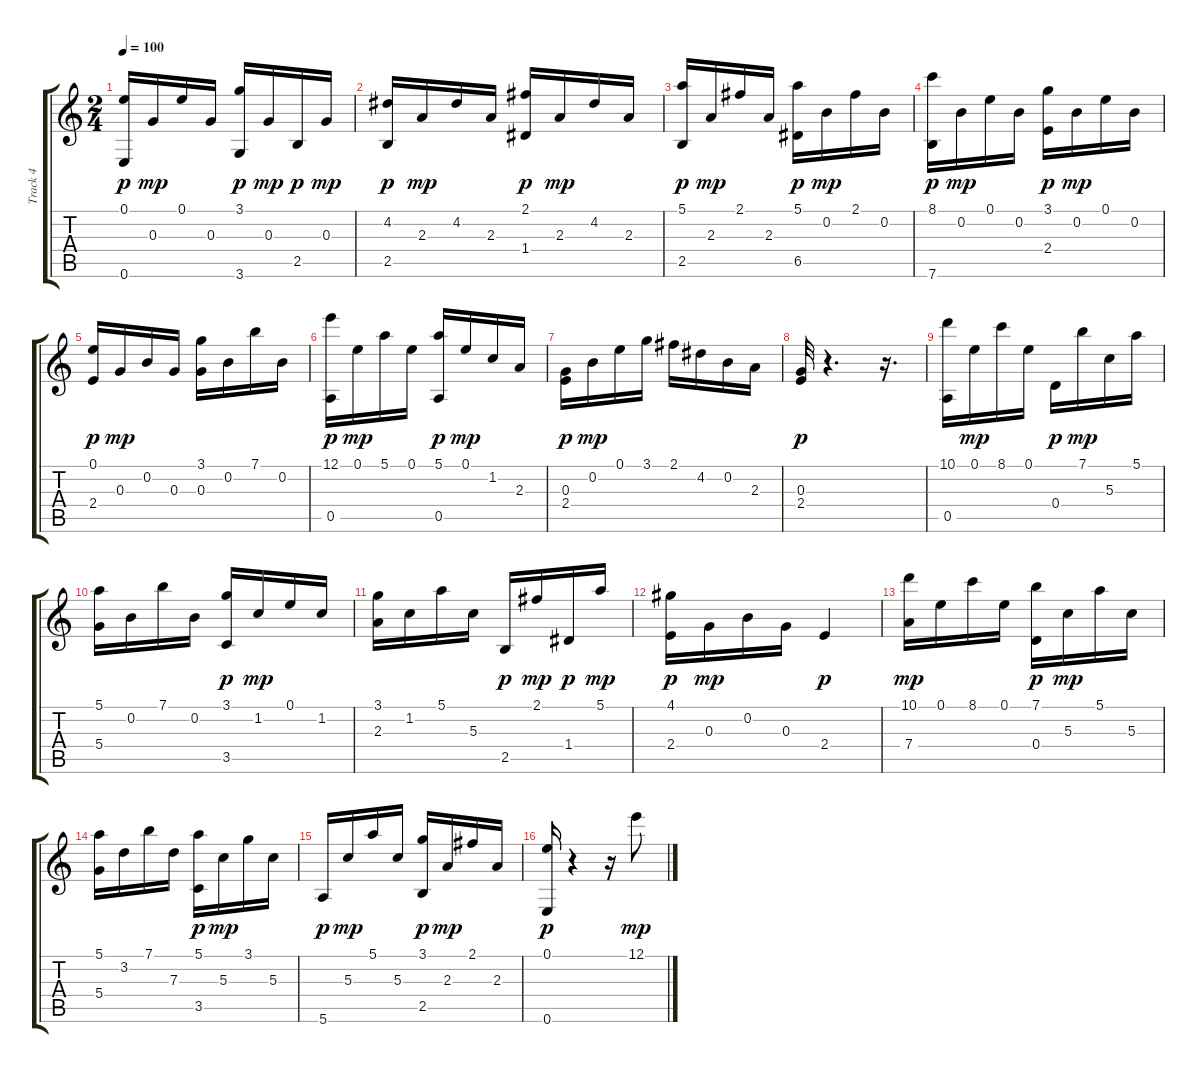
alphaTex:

\track ("Track 4" "Track 4") {instrument acousticguitarnylon}
\staff {score tabs}
\tuning (E4 B3 G3 D3 A2 E2) {hide}
\ts (2 4)
\tempo 100
\clef g2
\ks c
(0.1 0.6).16{dy p} 0.3.16{dy mp} 0.1.16 0.3.16 (3.1 3.6).16{dy p} 0.3.16{dy mp} 2.5.16{dy p} 0.3.16{dy mp} |
(4.2 2.5).16{dy p} 2.3.16{dy mp} 4.2.16 2.3.16 (2.1 1.4).16{dy p} 2.3.16{dy mp} 4.2.16 2.3.16 |
(5.1 2.5).16{dy p} 2.3.16{dy mp} 2.1.16 2.3.16 (5.1 6.5).16{dy p} 0.2.16{dy mp} 2.1.16 0.2.16 |
(8.1 7.6).16{dy p} 0.2.16{dy mp} 0.1.16 0.2.16 (3.1 2.4).16{dy p} 0.2.16{dy mp} 0.1.16 0.2.16 |
(0.1 2.4).16{dy p} 0.3.16{dy mp} 0.2.16 0.3.16 (3.1 0.3).16 0.2.16 7.1.16 0.2.16 |
(12.1 0.5).16{dy p} 0.1.16{dy mp} 5.1.16 0.1.16 (5.1 0.5).16{dy p} 0.1.16{dy mp} 1.2.16 2.3.16 |
(0.3 2.4).16{dy p} 0.2.16{dy mp} 0.1.16 3.1.16 2.1.16 4.2.16 0.2.16 2.3.16 |
(0.3 2.4).32{dy p} r.4{d} r.16{d} |
(10.1 0.5).16 0.1.16{dy mp} 8.1.16 0.1.16 0.4.16{dy p} 7.1.16{dy mp} 5.3.16 5.1.16 |
(5.1 5.4).16 0.2.16 7.1.16 0.2.16 (3.1 3.5).16{dy p} 1.2.16{dy mp} 0.1.16 1.2.16 |
(3.1 2.3).16 1.2.16 5.1.16 5.3.16 2.5.16{dy p} 2.1.16{dy mp} 1.4.16{dy p} 5.1.16{dy mp} |
(4.1 2.4).16{dy p} 0.3.16{dy mp} 0.2.16 0.3.16 2.4.4{dy p} |
(10.1 7.4).16{dy mp} 0.1.16 8.1.16 0.1.16 (7.1 0.4).16{dy p} 5.3.16{dy mp} 5.1.16 5.3.16 |
(5.1 5.4).16 3.2.16 7.1.16 7.3.16 (5.1 3.5).16{dy p} 5.3.16{dy mp} 3.1.16 5.3.16 |
5.6.16{dy p} 5.3.16{dy mp} 5.1.16 5.3.16 (3.1 2.5).16{dy p} 2.3.16{dy mp} 2.1.16 2.3.16 |
(0.1 0.6).16{dy p} r.4 r.16 12.1.8{dy mp}
